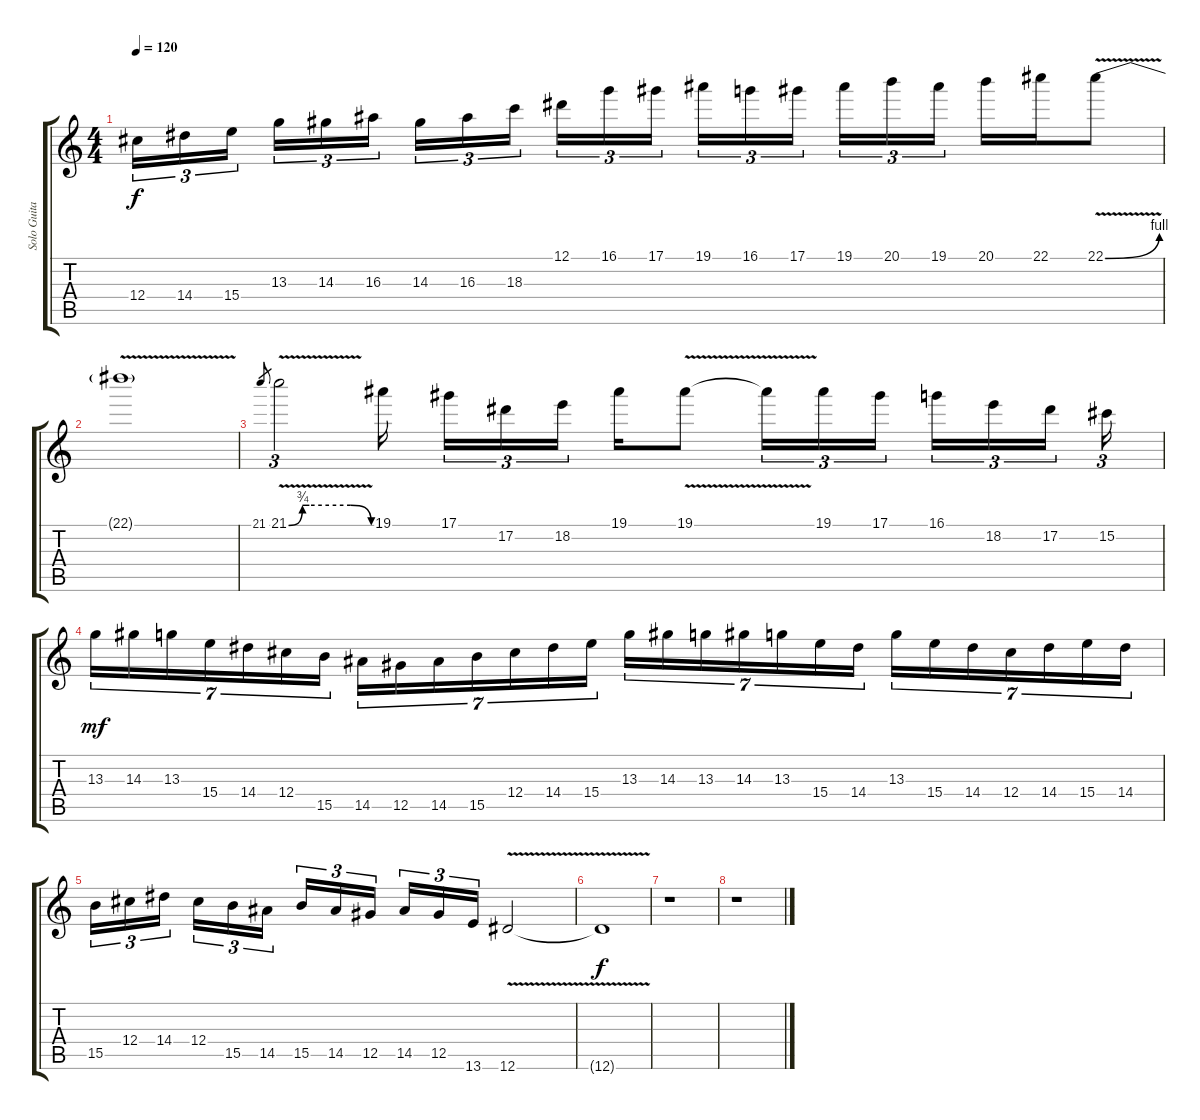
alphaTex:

\track ("Solo Guitar" "Solo Guita") {instrument distortionguitar}
\staff {score tabs}
\tuning (Eb4 Bb3 Gb3 Db3 Ab2 Eb2) {hide}
\ts (4 4)
\tempo 120
\clef g2
\ks c
12.4.16{tu (3 2) dy f} 14.4.16{tu (3 2)} 15.4.16{tu (3 2)} 13.3.16{tu (3 2)} 14.3.16{tu (3 2)} 16.3.16{tu (3 2)} 14.3.16{tu (3 2)} 16.3.16{tu (3 2)} 18.3.16{tu (3 2)} 12.1.16{tu (3 2)} 16.1.16{tu (3 2)} 17.1.16{tu (3 2)} 19.1.16{tu (3 2)} 16.1.16{tu (3 2)} 17.1.16{tu (3 2)} 19.1.16{tu (3 2)} 20.1.16{tu (3 2)} 19.1.16{tu (3 2)} 20.1.16 22.1.16 22.1{be (bend 0 0 60 4) v}.8 |
22.1{t}.1 |
21.1.8{gr} 21.1{be (custom 0 0 10 3 15 3 45 3 60 0) v}.2{tu (3 2)} 19.1.16 17.1.16{tu (3 2)} 17.2.16{tu (3 2)} 18.2.16{tu (3 2)} 19.1.16 19.1{v}.8 19.1{t}.16{tu (3 2)} 19.1.16{tu (3 2)} 17.1.16{tu (3 2)} 16.1.16{tu (3 2)} 18.2.16{tu (3 2)} 17.2.16{tu (3 2)} 15.2.16{tu (3 2)} |
13.3.16{tu (7 4) dy mf} 14.3.16{tu (7 4)} 13.3.16{tu (7 4)} 15.4.16{tu (7 4)} 14.4.16{tu (7 4)} 12.4.16{tu (7 4)} 15.5.16{tu (7 4)} 14.5.16{tu (7 4)} 12.5.16{tu (7 4)} 14.5.16{tu (7 4)} 15.5.16{tu (7 4)} 12.4.16{tu (7 4)} 14.4.16{tu (7 4)} 15.4.16{tu (7 4)} 13.3.16{tu (7 4)} 14.3.16{tu (7 4)} 13.3.16{tu (7 4)} 14.3.16{tu (7 4)} 13.3.16{tu (7 4)} 15.4.16{tu (7 4)} 14.4.16{tu (7 4)} 13.3.16{tu (7 4)} 15.4.16{tu (7 4)} 14.4.16{tu (7 4)} 12.4.16{tu (7 4)} 14.4.16{tu (7 4)} 15.4.16{tu (7 4)} 14.4.16{tu (7 4)} |
15.5.16{tu (3 2)} 12.4.16{tu (3 2)} 14.4.16{tu (3 2)} 12.4.16{tu (3 2)} 15.5.16{tu (3 2)} 14.5.16{tu (3 2)} 15.5.16{tu (3 2)} 14.5.16{tu (3 2)} 12.5.16{tu (3 2)} 14.5.16{tu (3 2)} 12.5.16{tu (3 2)} 13.6.16{tu (3 2)} 12.6{v}.2 |
12.6{t}.1{dy f} |
r.1 |
r.1
